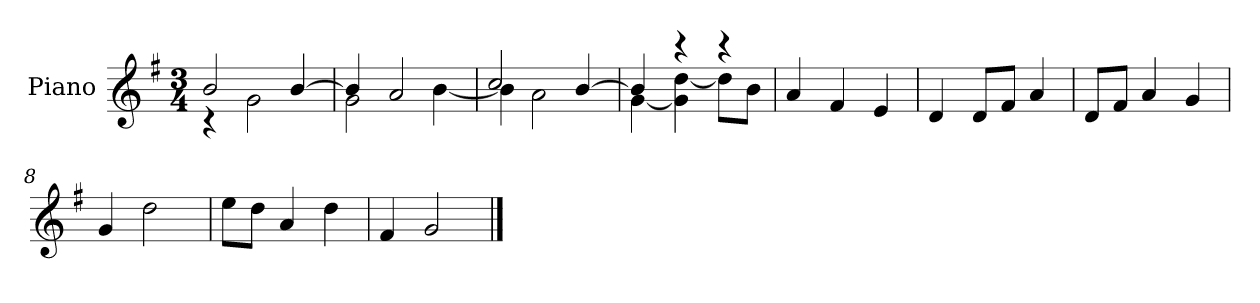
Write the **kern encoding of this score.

**kern
*part1
*staff1
*I"Piano
*I'P-no
*clefG2
*k[f#]
*M3/4
*MM180
=1
*^
2b/	4r
.	2g\
[4b/	.
=2	=2
4b/]	2g\
2a/	.
.	[4b\
=3	=3
2cc/	4b\]
.	2a\
[4b/	.
=4	=4
4b/]	[4g\
4r	4g\] [4dd\
4r	8dd\L]
.	8b\J
*v	*v
=5
4a/
4f#/
4e/
=6
4d/
8d/L
8f#/J
4a/
=7
8d/L
8f#/J
4a/
4g/
=8
4g/
2dd\
=9
8ee\L
8dd\J
4a/
4dd\
!!LO:LB:g=z
=10
4f#/
2g/
==
*-
